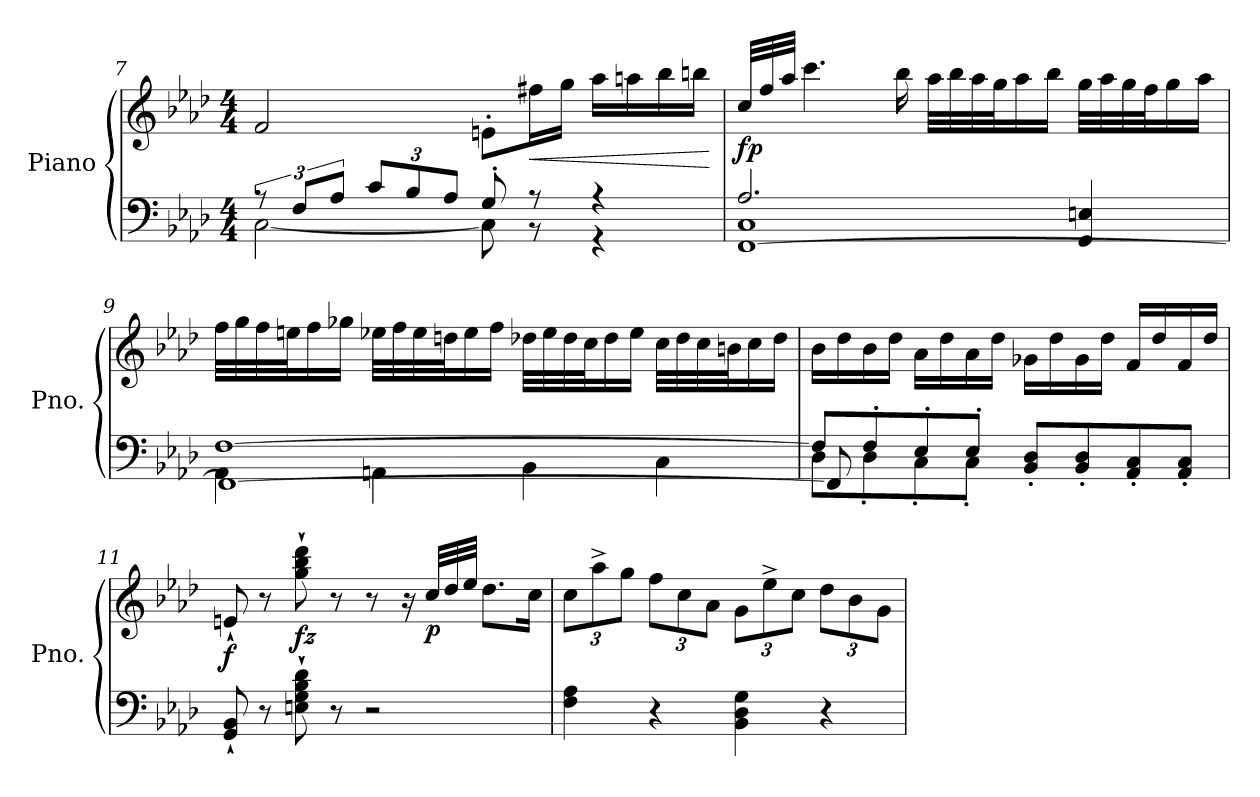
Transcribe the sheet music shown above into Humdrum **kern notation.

**kern	**kern	**dynam
*part1	*part1	*part1
*staff2	*staff1	*staff1/2
*I"Piano	*	*
*I'Pno.	*	*
*clefF4	*clefG2	*
*k[b-e-a-d-]	*k[b-e-a-d-]	*
*M4/4	*M4/4	*
=7	=7	=7
*^	*	*
12r	[2C\	2f/	.
12F/L	.	.	.
12A-/J	.	.	.
*Xbrackettup	*	*	*
12c/L	.	.	.
12B-/	.	.	.
12A-/J	.	.	.
8G'/	8C\]	8en'\L	.
!	!	!	!LO:HP:b
8r	8r	16ff#X\L	<
.	.	16gg\JJ	.
4r	4r	16aa-\LL	.
.	.	16aan\	.
.	.	16bb-\	.
.	.	16bbn\JJ	.
*v	*v	*	*
.	.	[
!!LO:LB:g=z
=8	=8	=8
*^	*	*
*	*^	*	*
*	*	*	*Xtuplet	*
!	!	!	!	!LO:DY:b
2.A-/	1C	[1FF	48cc/LLL	fp
.	.	.	48ff/	.
.	.	.	48aa-/JJJ	.
.	.	.	4.ccc\	.
.	.	.	16bb-\	.
.	.	.	32aa-\LLL	.
.	.	.	32bb-\	.
.	.	.	32aa-\	.
.	.	.	32gg\J	.
.	.	.	16aa-\	.
.	.	.	16bb-\JJ	.
4GG/ 4En/	.	.	32gg\LLL	.
.	.	.	32aa-\	.
.	.	.	32gg\	.
.	.	.	32ff\J	.
.	.	.	16gg\	.
.	.	.	16aa-\JJ	.
=9	=9	=9	=9	=9
[1F	4AA-\	1FF_	32ff\LLL	.
.	.	.	32gg\	.
.	.	.	32ff\	.
.	.	.	32een\J	.
.	.	.	16ff\	.
.	.	.	16gg-X\JJ	.
.	4AAn\	.	32ee-X\LLL	.
.	.	.	32ff\	.
.	.	.	32ee-\	.
.	.	.	32ddn\J	.
.	.	.	16ee-\	.
.	.	.	16ff\JJ	.
.	4BB-\	.	32dd-X\LLL	.
.	.	.	32ee-\	.
.	.	.	32dd-\	.
.	.	.	32cc\J	.
.	.	.	16dd-\	.
.	.	.	16ee-\JJ	.
.	4C\	.	32cc\LLL	.
.	.	.	32dd-\	.
.	.	.	32cc\	.
.	.	.	32bn\J	.
.	.	.	16cc\	.
.	.	.	16dd-\JJ	.
!!LO:LB:g=z
=10	=10	=10	=10	=10
8F/L]	8D-\L	8FF/]	16b-\LL	.
.	.	.	16dd-\	.
8F'/	8D-'\	2..ryy	16b-\	.
.	.	.	16dd-\JJ	.
8E-'/	8C'\	.	16a-\LL	.
.	.	.	16dd-\	.
8E-'/J	8C'\J	.	16a-\	.
.	.	.	16dd-\JJ	.
8BB-/' 8D-/'L	2ryy	.	16g-X\LL	.
.	.	.	16dd-\	.
8BB-/' 8D-/'	.	.	16g-\	.
.	.	.	16dd-\JJ	.
8AA-/' 8C/'	.	.	16f/LL	.
.	.	.	16dd-/	.
8AA-/' 8C/'J	.	.	16f/	.
.	.	.	16dd-/JJ	.
*v	*v	*v	*	*
=11	=11	=11
!	!	!LO:DY:b
8GG/` 8BB-/`	8en`/	f
8r	8r	.
!	!	!LO:DY:b
8En\` 8G\` 8B-\` 8d-\`	8gg\` 8bb-\` 8ddd-\`	fz
8r	8r	.
2r	8r	.
.	16r	.
!	!	!LO:DY:b
.	48cc/LLL	p
.	48dd-!/	.
.	48ee-!/JJJ	.
.	8.dd-\L	.
.	16cc\Jk	.
=12	=12	=12
*	*tuplet	*
*	*Xbrackettup	*
4F\ 4A-\	12cc\L	.
.	12aa-^\	.
.	12gg\J	.
4r	12ff\L	.
.	12cc\	.
.	12a-\J	.
4BB-\ 4D-\ 4G\	12g\L	.
.	12ee-^\	.
.	12cc\J	.
4r	12dd-\L	.
.	12b-\	.
.	12g\J	.
=	=	=
*-	*-	*-
